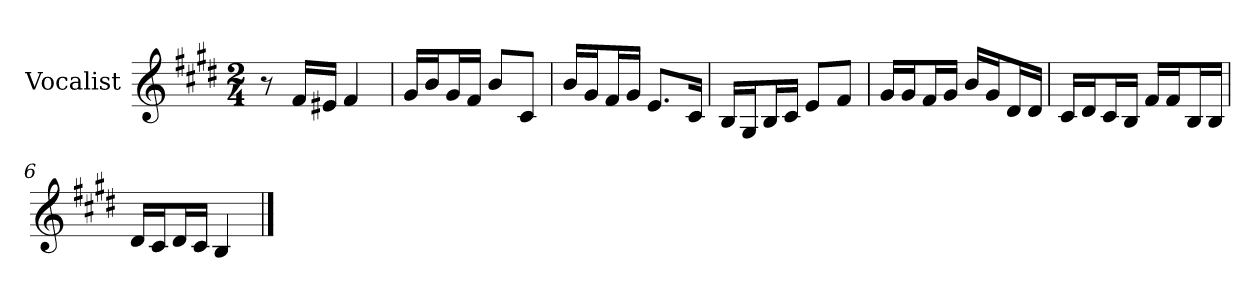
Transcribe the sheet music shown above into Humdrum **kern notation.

**kern
*part1
*staff1
*I"Vocalist
*k[f#c#g#d#]
*E:
*M2/4
=
8r
16f#LL
16e#XJJ
4f#
=1
16g#LL
16bJ
16g#L
16f#JJ
8bL
8c#J
=2
16bLL
16g#J
16f#L
16g#JJ
8.eL
16c#Jk
=3
16BLL
16G#J
16BL
16c#JJ
8eL
8f#J
=4
16g#LL
16g#J
16f#L
16g#JJ
16bLL
16g#J
16d#L
16d#JJ
=5
16c#LL
16d#J
16c#L
16BJJ
16f#LL
16f#J
16BL
16BJJ
=6
16d#LL
16c#J
16d#L
16c#JJ
4B
==
*-
